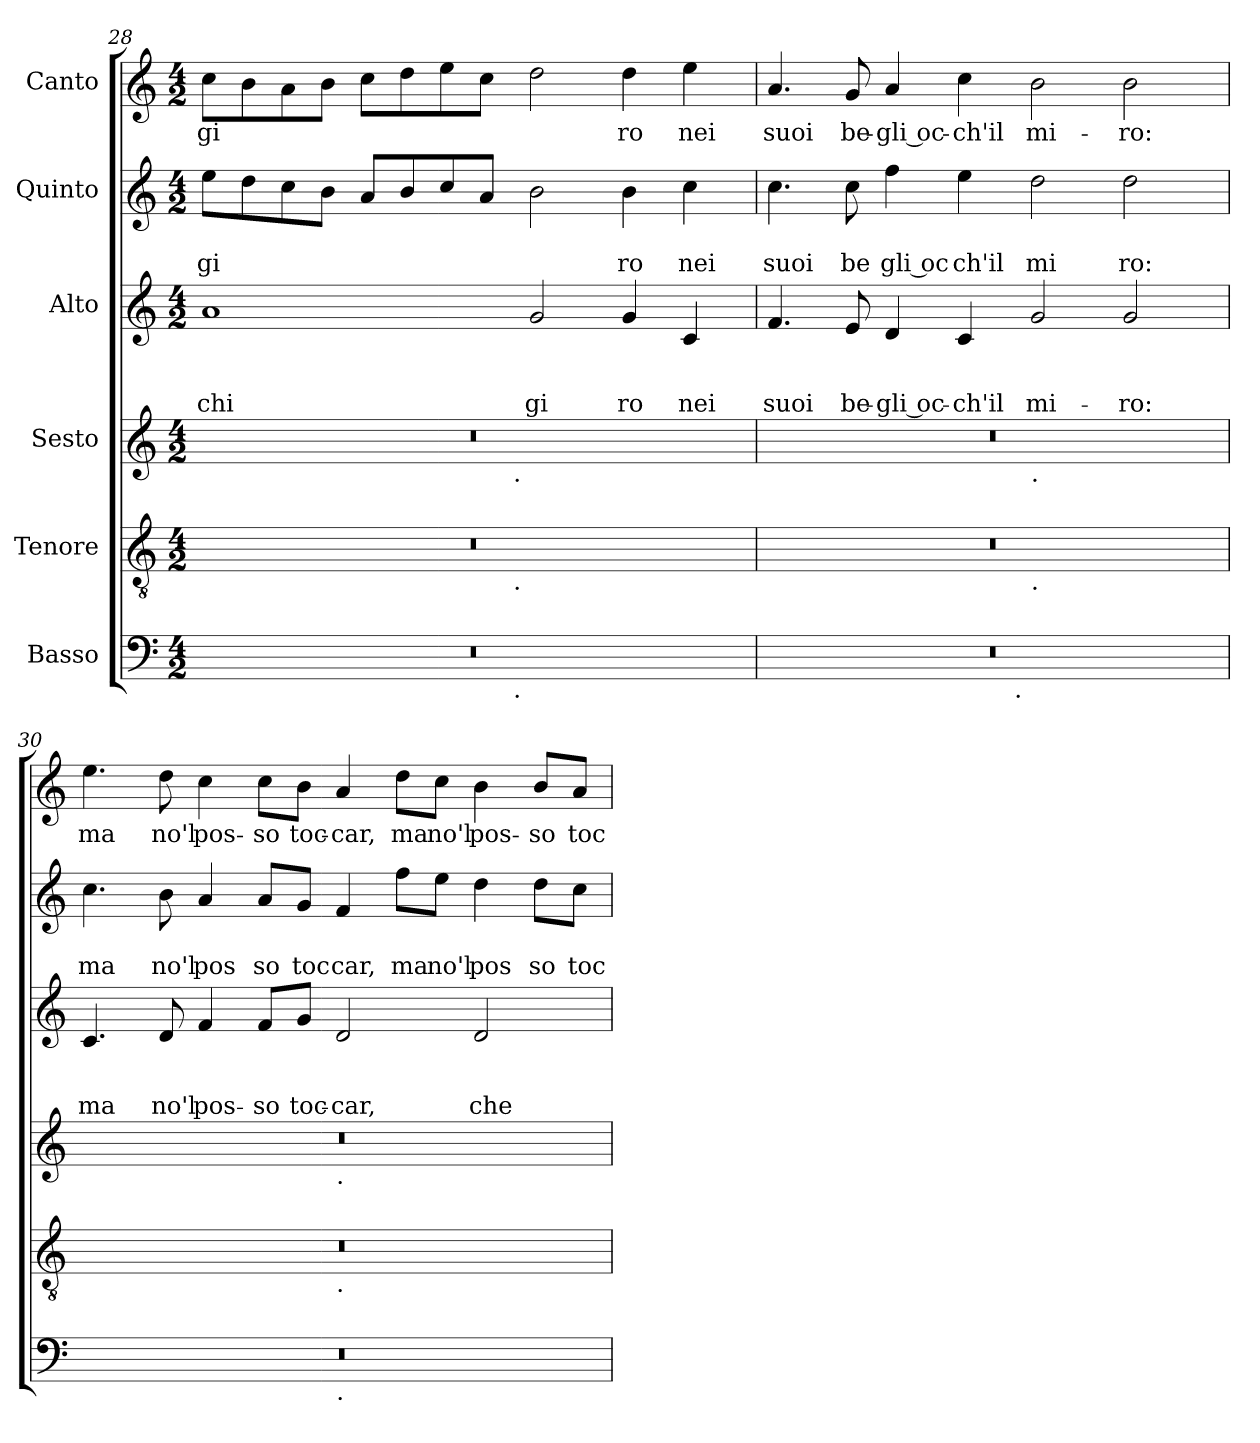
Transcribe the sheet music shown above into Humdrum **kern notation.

**kern	**kern	**kern	**kern	**text	**text	**text	**kern	**text	**text	**kern	**text
*part6	*part5	*part4	*part3	*part3	*part3	*part3	*part2	*part2	*part2	*part1	*part1
*staff6	*staff5	*staff4	*staff3	*staff3	*staff3	*staff3	*staff2	*staff2	*staff2	*staff1	*staff1
*I"Basso	*I"Tenore	*I"Sesto	*I"Alto	*	*	*	*I"Quinto	*	*	*I"Canto	*
*clefF4	*clefGv2	*clefG2	*clefG2	*	*	*	*clefG2	*	*	*clefG2	*
*k[]	*k[]	*k[]	*k[]	*	*	*	*k[]	*	*	*k[]	*
*C:	*C:	*C:	*C:	*	*	*	*C:	*	*	*C:	*
*M4/2	*M4/2	*M4/2	*M4/2	*	*	*	*M4/2	*	*	*M4/2	*
=28	=28	=28	=28	=28	=28	=28	=28	=28	=28	=28	=28
!	!	!	!	!	!	!LO:LY:b	!	!	!LO:LY:b	!	!LO:LY:b
*^	*^	*^	*	*	*	*	*	*	*	*	*
0r	2ryy	0r	2ryy	0r	2ryy	1a	.	.	chi	8ee\L	.	gi	8cc\L	gi
.	.	.	.	.	.	.	.	.	.	8dd\	.	.	8b\	.
.	.	.	.	.	.	.	.	.	.	8cc\	.	.	8a\	.
.	.	.	.	.	.	.	.	.	.	8b\J	.	.	8b\J	.
.	4...ryy	.	4...ryy	.	4...ryy	.	.	.	.	8a/L	.	.	8cc\L	.
.	.	.	.	.	.	.	.	.	.	8b/	.	.	8dd\	.
.	.	.	.	.	.	.	.	.	.	8cc/	.	.	8ee\	.
.	.	.	.	.	.	.	.	.	.	8a/J	.	.	8cc\J	.
!	!	!	!	!	!LO:TX:b:t=.	!	!	!	!	!	!	!	!	!
!	!	!	!LO:TX:b:t=.	!	!	!	!	!	!	!	!	!	!	!
!	!LO:TX:b:t=.	!	!	!	!	!	!	!	!	!	!	!	!	!
.	1ryy	.	1ryy	.	1ryy	.	.	.	.	.	.	.	.	.
!	!	!	!	!	!	!	!	!	!LO:LY:b	!	!	!	!	!
.	.	.	.	.	.	2g/	.	.	gi	2b\	.	.	2dd\	.
!	!	!	!	!	!	!	!	!	!LO:LY:b	!	!	!LO:LY:b	!	!LO:LY:b
.	.	.	.	.	.	4g/	.	.	ro	4b\	.	ro	4dd\	ro
!	!	!	!	!	!	!	!	!	!LO:LY:b	!	!	!LO:LY:b	!	!LO:LY:b
.	.	.	.	.	.	4c/	.	.	nei	4cc\	.	nei	4ee\	nei
.	32ryy	.	32ryy	.	32ryy	.	.	.	.	.	.	.	.	.
!!LO:LB:g=z
=29	=29	=29	=29	=29	=29	=29	=29	=29	=29	=29	=29	=29	=29	=29
!	!	!	!	!	!	!	!	!	!LO:LY:b	!	!	!LO:LY:b	!	!LO:LY:b
0r	2ryy	0r	1ryy	0r	1ryy	4.f/	.	.	suoi	4.cc\	.	suoi	4.a/	suoi
!	!	!	!	!	!	!	!	!	!LO:LY:b	!	!	!LO:LY:b	!	!LO:LY:b
.	.	.	.	.	.	8e/	.	.	be-	8cc\	.	be	8g/	be-
!	!	!	!	!	!	!	!	!	!LO:LY:b:rj	!	!	!LO:LY:b:rj	!	!LO:LY:b:rj
.	4...ryy	.	.	.	.	4d/	.	.	-gli oc-	4ff\	.	gli oc	4a/	-gli oc-
!	!	!	!	!	!	!	!	!	!LO:LY:b	!	!	!LO:LY:b	!	!LO:LY:b
.	.	.	.	.	.	4c/	.	.	-ch'il	4ee\	.	ch'il	4cc\	-ch'il
!	!LO:TX:b:t=.	!	!	!	!	!	!	!	!	!	!	!	!	!
.	1ryy	.	.	.	.	.	.	.	.	.	.	.	.	.
!	!	!	!	!	!LO:TX:b:t=.	!	!	!	!	!	!	!	!	!
!	!	!	!LO:TX:b:t=.	!	!	!	!	!	!	!	!	!	!	!
!	!	!	!	!	!	!	!	!	!LO:LY:b	!	!	!LO:LY:b	!	!LO:LY:b
.	.	.	1ryy	.	1ryy	2g/	.	.	mi-	2dd\	.	mi	2b\	mi-
!	!	!	!	!	!	!	!	!	!LO:LY:b	!	!	!LO:LY:b	!	!LO:LY:b
.	.	.	.	.	.	2g/	.	.	-ro:	2dd\	.	ro:	2b\	-ro:
.	32ryy	.	.	.	.	.	.	.	.	.	.	.	.	.
=30	=30	=30	=30	=30	=30	=30	=30	=30	=30	=30	=30	=30	=30	=30
!	!	!	!	!	!	!	!	!	!LO:LY:b	!	!	!LO:LY:b	!	!LO:LY:b
0r	1ryy	0r	1ryy	0r	1ryy	4.c/	.	.	ma	4.cc\	.	ma	4.ee\	ma
!	!	!	!	!	!	!	!	!	!LO:LY:b	!	!	!LO:LY:b	!	!LO:LY:b
.	.	.	.	.	.	8d/	.	.	no'l	8b\	.	no'l	8dd\	no'l
!	!	!	!	!	!	!	!	!	!LO:LY:b	!	!	!LO:LY:b	!	!LO:LY:b
.	.	.	.	.	.	4f/	.	.	pos-	4a/	.	pos	4cc\	pos-
!	!	!	!	!	!	!	!	!	!LO:LY:b	!	!	!LO:LY:b	!	!LO:LY:b
.	.	.	.	.	.	8f/L	.	.	-so	8a/L	.	so	8cc\L	-so
!	!	!	!	!	!	!	!	!	!LO:LY:b	!	!	!LO:LY:b	!	!LO:LY:b
.	.	.	.	.	.	8g/J	.	.	toc-	8g/J	.	toc	8b\J	toc-
!	!	!	!	!	!LO:TX:b:t=.	!	!	!	!	!	!	!	!	!
!	!	!	!LO:TX:b:t=.	!	!	!	!	!	!	!	!	!	!	!
!	!LO:TX:b:t=.	!	!	!	!	!	!	!	!	!	!	!	!	!
!	!	!	!	!	!	!	!	!	!LO:LY:b	!	!	!LO:LY:b	!	!LO:LY:b
.	1ryy	.	1ryy	.	1ryy	2d/	.	.	-car,	4f/	.	car,	4a/	-car,
!	!	!	!	!	!	!	!	!	!	!	!	!LO:LY:b	!	!LO:LY:b
.	.	.	.	.	.	.	.	.	.	8ff\L	.	ma	8dd\L	ma
!	!	!	!	!	!	!	!	!	!	!	!	!LO:LY:b	!	!LO:LY:b
.	.	.	.	.	.	.	.	.	.	8ee\J	.	no'l	8cc\J	no'l
!	!	!	!	!	!	!	!	!	!LO:LY:b	!	!	!LO:LY:b	!	!LO:LY:b
.	.	.	.	.	.	2d/	.	.	che	4dd\	.	pos	4b\	pos-
!	!	!	!	!	!	!	!	!	!	!	!	!LO:LY:b	!	!LO:LY:b
.	.	.	.	.	.	.	.	.	.	8dd\L	.	so	8b/L	-so
!	!	!	!	!	!	!	!	!	!	!	!	!LO:LY:b	!	!LO:LY:b
.	.	.	.	.	.	.	.	.	.	8cc\J	.	toc	8a/J	toc-
*v	*v	*	*	*v	*v	*	*	*	*	*	*	*	*	*
*	*v	*v	*	*	*	*	*	*	*	*	*	*
=	=	=	=	=	=	=	=	=	=	=	=
*-	*-	*-	*-	*-	*-	*-	*-	*-	*-	*-	*-
